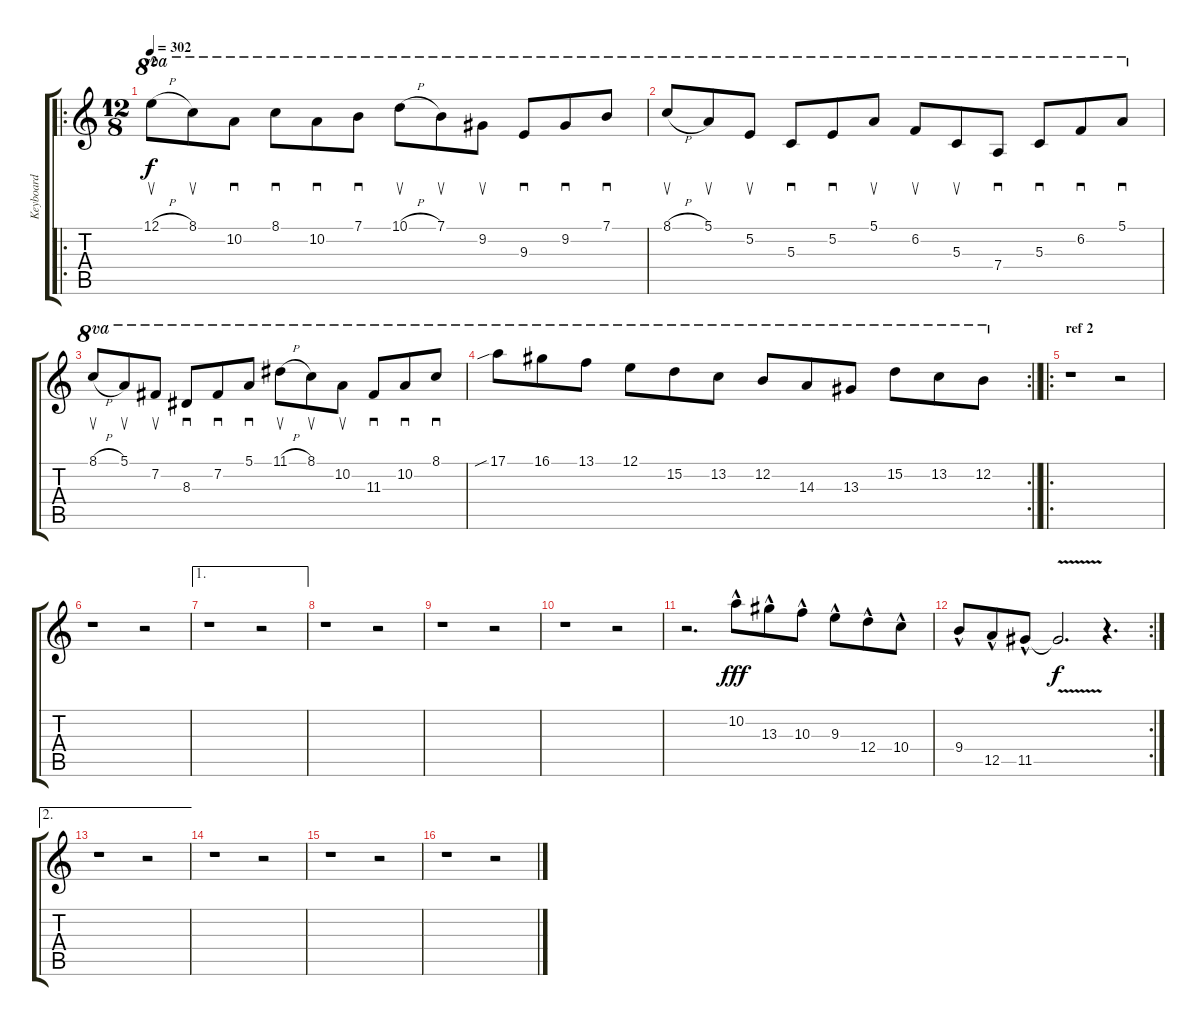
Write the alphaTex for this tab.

\track ("Keyboard" "Keyboard") {instrument acousticguitarsteel}
\staff {score tabs}
\tuning (E4 B3 G3 D3 A2 E2) {hide}
\ro
\ts (12 8)
\section ("" "v2")
\tempo 302
\clef g2
\ks c
12.1{h}.8{su ot 8va dy f volume 13 instrument harpsichord} 8.1.8{su ot 8va} 10.2.8{sd ot 8va} 8.1.8{sd ot 8va} 10.2.8{sd ot 8va} 7.1.8{sd ot 8va} 10.1{h}.8{su ot 8va} 7.1.8{su ot 8va} 9.2.8{su ot 8va} 9.3.8{sd ot 8va} 9.2.8{sd ot 8va} 7.1.8{sd ot 8va} |
8.1{h}.8{su ot 8va} 5.1.8{su ot 8va} 5.2.8{su ot 8va} 5.3.8{sd ot 8va} 5.2.8{sd ot 8va} 5.1.8{su ot 8va} 6.2.8{su ot 8va} 5.3.8{su ot 8va} 7.4.8{sd ot 8va} 5.3.8{sd ot 8va} 6.2.8{sd ot 8va} 5.1.8{sd ot 8va} |
8.1{h}.8{su ot 8va} 5.1.8{su ot 8va} 7.2.8{su ot 8va} 8.3.8{sd ot 8va} 7.2.8{sd ot 8va} 5.1.8{sd ot 8va} 11.1{h}.8{su ot 8va} 8.1.8{su ot 8va} 10.2.8{su ot 8va} 11.3.8{sd ot 8va} 10.2.8{sd ot 8va} 8.1.8{sd ot 8va} |
\rc 2
\barLineRight lightlight
17.1{sib}.8{ot 8va} 16.1.8{ot 8va} 13.1.8{ot 8va} 12.1.8{ot 8va} 15.2.8{ot 8va} 13.2.8{ot 8va} 12.2.8{ot 8va} 14.3.8{ot 8va} 13.3.8{ot 8va} 15.2.8{ot 8va} 13.2.8{ot 8va} 12.2.8{ot 8va} |
\ro
\section ("" "ref 2")
r.1 r.2 |
r.1 r.2 |
\ae 1
r.1 r.2 |
r.1 r.2 |
r.1 r.2 |
r.1 r.2 |
r.2{d volume 16 instrument distortionguitar} 10.2{hac}.8{dy fff} 13.3{hac}.8 10.3{hac}.8 9.3{hac}.8 12.4{hac}.8 10.4{hac}.8 |
\rc 2
9.4{hac}.8 12.5{hac}.8 11.5{hac}.8 11.5{v t}.2{d dy f} r.4{d} |
\ae 2
r.1 r.2 |
r.1 r.2 |
r.1 r.2 |
r.1 r.2
